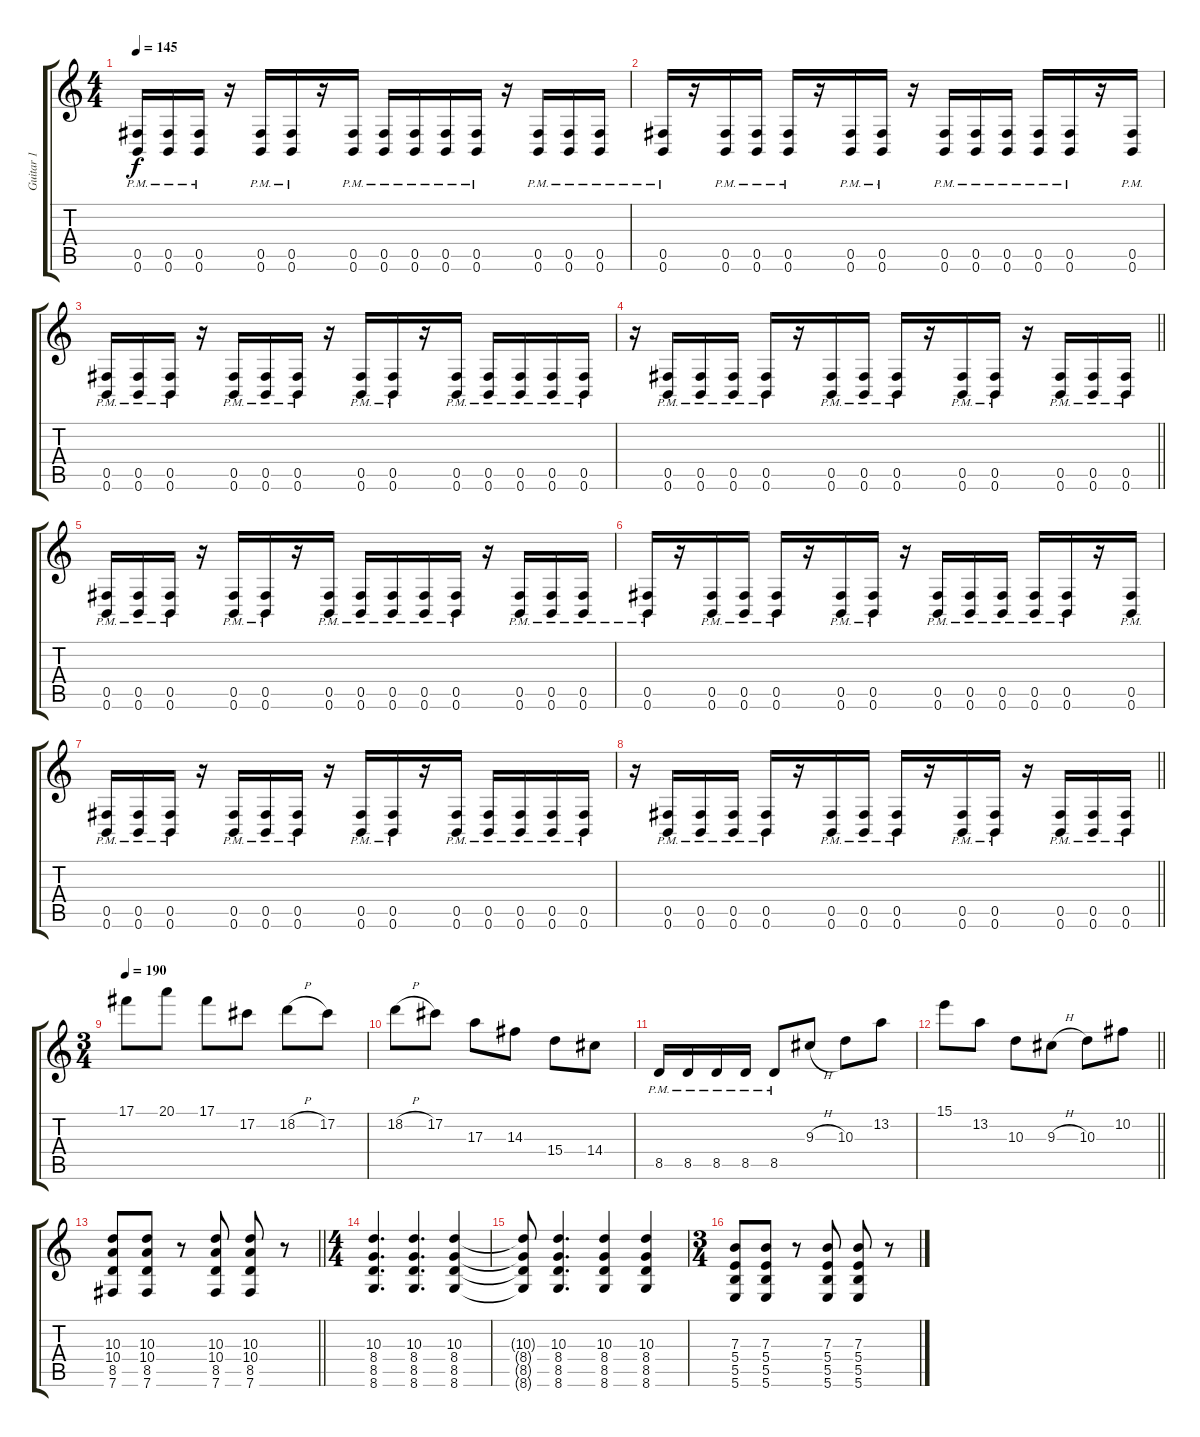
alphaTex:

\track ("Guitar 1" "Guitar 1") {instrument distortionguitar}
\staff {score tabs}
\tuning (Db4 Ab3 E3 B2 Gb2 B1) {hide}
\ts (4 4)
\tempo 145
\clef g2
\ks c
(0.5{pm} 0.6{pm}).16{dy f} (0.5{pm} 0.6{pm}).16 (0.5{pm} 0.6{pm}).16 r.16 (0.5{pm} 0.6{pm}).16 (0.5{pm} 0.6{pm}).16 r.16 (0.5{pm} 0.6{pm}).16 (0.5{pm} 0.6{pm}).16 (0.5{pm} 0.6{pm}).16 (0.5{pm} 0.6{pm}).16 (0.5{pm} 0.6{pm}).16 r.16 (0.5{pm} 0.6{pm}).16 (0.5{pm} 0.6{pm}).16 (0.5{pm} 0.6{pm}).16 |
(0.5{pm} 0.6{pm}).16 r.16 (0.5{pm} 0.6{pm}).16 (0.5{pm} 0.6{pm}).16 (0.5{pm} 0.6{pm}).16 r.16 (0.5{pm} 0.6{pm}).16 (0.5{pm} 0.6{pm}).16 r.16 (0.5{pm} 0.6{pm}).16 (0.5{pm} 0.6{pm}).16 (0.5{pm} 0.6{pm}).16 (0.5{pm} 0.6{pm}).16 (0.5{pm} 0.6{pm}).16 r.16 (0.5{pm} 0.6{pm}).16 |
(0.5{pm} 0.6{pm}).16 (0.5{pm} 0.6{pm}).16 (0.5{pm} 0.6{pm}).16 r.16 (0.5{pm} 0.6{pm}).16 (0.5{pm} 0.6{pm}).16 (0.5{pm} 0.6{pm}).16 r.16 (0.5{pm} 0.6{pm}).16 (0.5{pm} 0.6{pm}).16 r.16 (0.5{pm} 0.6{pm}).16 (0.5{pm} 0.6{pm}).16 (0.5{pm} 0.6{pm}).16 (0.5{pm} 0.6{pm}).16 (0.5{pm} 0.6{pm}).16 |
\barLineRight lightlight
r.16 (0.5{pm} 0.6{pm}).16 (0.5{pm} 0.6{pm}).16 (0.5{pm} 0.6{pm}).16 (0.5{pm} 0.6{pm}).16 r.16 (0.5{pm} 0.6{pm}).16 (0.5{pm} 0.6{pm}).16 (0.5{pm} 0.6{pm}).16 r.16 (0.5{pm} 0.6{pm}).16 (0.5{pm} 0.6{pm}).16 r.16 (0.5{pm} 0.6{pm}).16 (0.5{pm} 0.6{pm}).16 (0.5{pm} 0.6{pm}).16 |
(0.5{pm} 0.6{pm}).16 (0.5{pm} 0.6{pm}).16 (0.5{pm} 0.6{pm}).16 r.16 (0.5{pm} 0.6{pm}).16 (0.5{pm} 0.6{pm}).16 r.16 (0.5{pm} 0.6{pm}).16 (0.5{pm} 0.6{pm}).16 (0.5{pm} 0.6{pm}).16 (0.5{pm} 0.6{pm}).16 (0.5{pm} 0.6{pm}).16 r.16 (0.5{pm} 0.6{pm}).16 (0.5{pm} 0.6{pm}).16 (0.5{pm} 0.6{pm}).16 |
(0.5{pm} 0.6{pm}).16 r.16 (0.5{pm} 0.6{pm}).16 (0.5{pm} 0.6{pm}).16 (0.5{pm} 0.6{pm}).16 r.16 (0.5{pm} 0.6{pm}).16 (0.5{pm} 0.6{pm}).16 r.16 (0.5{pm} 0.6{pm}).16 (0.5{pm} 0.6{pm}).16 (0.5{pm} 0.6{pm}).16 (0.5{pm} 0.6{pm}).16 (0.5{pm} 0.6{pm}).16 r.16 (0.5{pm} 0.6{pm}).16 |
(0.5{pm} 0.6{pm}).16 (0.5{pm} 0.6{pm}).16 (0.5{pm} 0.6{pm}).16 r.16 (0.5{pm} 0.6{pm}).16 (0.5{pm} 0.6{pm}).16 (0.5{pm} 0.6{pm}).16 r.16 (0.5{pm} 0.6{pm}).16 (0.5{pm} 0.6{pm}).16 r.16 (0.5{pm} 0.6{pm}).16 (0.5{pm} 0.6{pm}).16 (0.5{pm} 0.6{pm}).16 (0.5{pm} 0.6{pm}).16 (0.5{pm} 0.6{pm}).16 |
\barLineRight lightlight
r.16 (0.5{pm} 0.6{pm}).16 (0.5{pm} 0.6{pm}).16 (0.5{pm} 0.6{pm}).16 (0.5{pm} 0.6{pm}).16 r.16 (0.5{pm} 0.6{pm}).16 (0.5{pm} 0.6{pm}).16 (0.5{pm} 0.6{pm}).16 r.16 (0.5{pm} 0.6{pm}).16 (0.5{pm} 0.6{pm}).16 r.16 (0.5{pm} 0.6{pm}).16 (0.5{pm} 0.6{pm}).16 (0.5{pm} 0.6{pm}).16 |
\ts (3 4)
\tempo 190
17.1.8 20.1.8 17.1.8 17.2.8 18.2{h}.8 17.2.8 |
18.2{h}.8 17.2.8 17.3.8 14.3.8 15.4.8 14.4.8 |
8.5{pm}.16 8.5{pm}.16 8.5{pm}.16 8.5{pm}.16 8.5{pm}.8 9.3{h}.8 10.3.8 13.2.8 |
\barLineRight lightlight
15.1.8 13.2.8 10.3.8 9.3{h}.8 10.3.8 10.2.8 |
\barLineRight lightlight
(10.3 10.4 8.5 7.6).8 (10.3 10.4 8.5 7.6).8 r.8 (10.3 10.4 8.5 7.6).8 (10.3 10.4 8.5 7.6).8 r.8 |
\ts (4 4)
(10.3 8.4 8.5 8.6).4{d} (10.3 8.4 8.5 8.6).4{d} (10.3 8.4 8.5 8.6).4 |
(10.3{t} 8.4{t} 8.5{t} 8.6{t}).8 (10.3 8.4 8.5 8.6).4{d} (10.3 8.4 8.5 8.6).4 (10.3 8.4 8.5 8.6).4 |
\ts (3 4)
(7.3 5.4 5.5 5.6).8 (7.3 5.4 5.5 5.6).8 r.8 (7.3 5.4 5.5 5.6).8 (7.3 5.4 5.5 5.6).8 r.8
